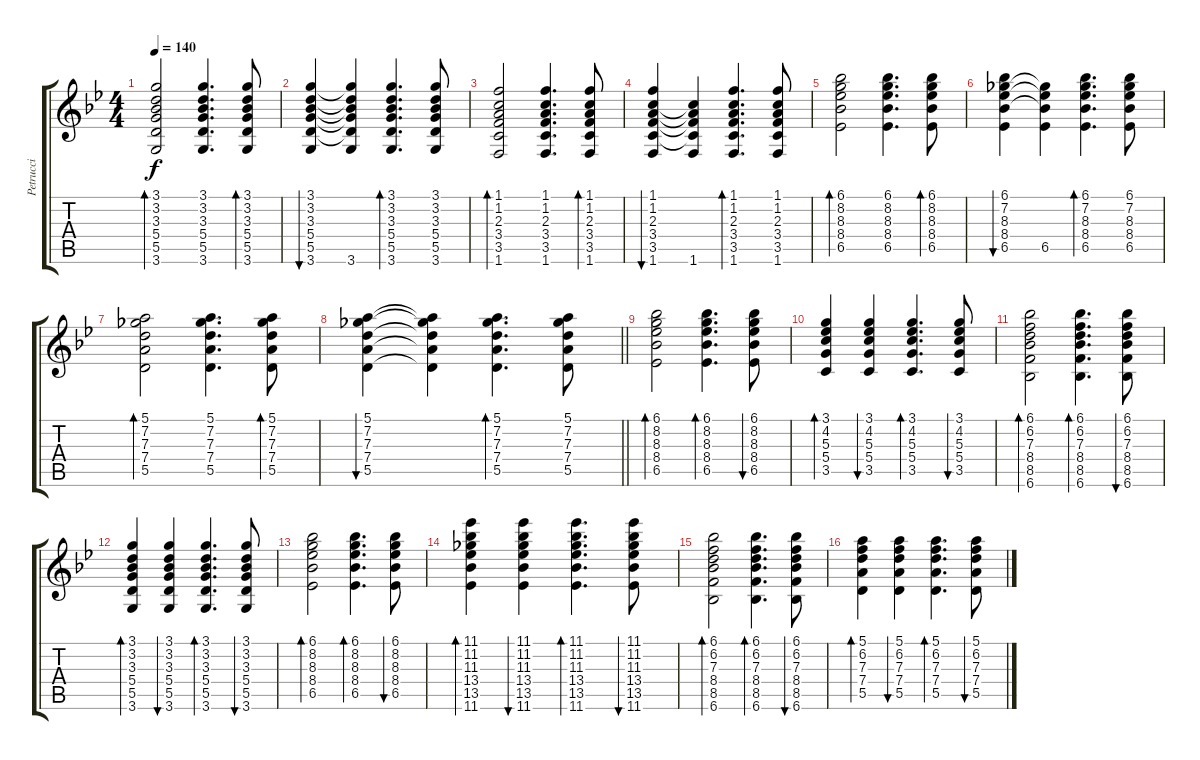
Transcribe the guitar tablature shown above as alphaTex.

\track ("Petrucci" "Petrucci") {instrument acousticguitarsteel}
\staff {score tabs}
\tuning (E4 B3 G3 D3 A2 E2) {hide}
\ts (4 4)
\tempo 140
\clef g2
\ks bb
(3.1 3.2 3.3 5.4 5.5 3.6).2{bd 120 dy f} (3.1 3.2 3.3 5.4 5.5 3.6).4{d} (3.1 3.2 3.3 5.4 5.5 3.6).8{bd 60} |
(3.1 3.2 3.3 5.4 5.5 3.6).4{bu 60} (3.1{t} 3.2{t} 3.3{t} 5.4{t} 5.5{t} 3.6).4 (3.1 3.2 3.3 5.4 5.5 3.6).4{d bd 60} (3.1 3.2 3.3 5.4 5.5 3.6).8 |
(1.1 1.2 2.3 3.4 3.5 1.6).2{bd 120} (1.1 1.2 2.3 3.4 3.5 1.6).4{d} (1.1 1.2 2.3 3.4 3.5 1.6).8{bd 60} |
(1.1 1.2 2.3 3.4 3.5 1.6).4{bu 60} (1.2{t} 2.3{t} 3.4{t} 3.5{t} 1.6).4 (1.1 1.2 2.3 3.4 3.5 1.6).4{d bd 60} (1.1 1.2 2.3 3.4 3.5 1.6).8 |
(6.1 8.2 8.3 8.4 6.5).2{bd 120} (6.1 8.2 8.3 8.4 6.5).4{d} (6.1 8.2 8.3 8.4 6.5).8{bd 60} |
(6.1 7.2 8.3 8.4 6.5).4{bu 60} (7.2{t} 8.3{t} 8.4{t} 6.5).4 (6.1 7.2 8.3 8.4 6.5).4{d bd 60} (6.1 7.2 8.3 8.4 6.5).8 |
(5.1 7.2 7.3 7.4 5.5).2{bd 120} (5.1 7.2 7.3 7.4 5.5).4{d} (5.1 7.2 7.3 7.4 5.5).8{bd 60} |
\barLineRight lightlight
(5.1 7.2 7.3 7.4 5.5).4{bu 60} (5.1{t} 7.2{t} 7.3{t} 7.4{t} 5.5{t}).4 (5.1 7.2 7.3 7.4 5.5).4{d bd 60} (5.1 7.2 7.3 7.4 5.5).8 |
(6.1 8.2 8.3 8.4 6.5).2{bd 60} (6.1 8.2 8.3 8.4 6.5).4{d bd 60} (6.1 8.2 8.3 8.4 6.5).8{bu 60} |
(3.1 4.2 5.3 5.4 3.5).4{bd 60} (3.1 4.2 5.3 5.4 3.5).4{bu 60} (3.1 4.2 5.3 5.4 3.5).4{d bd 60} (3.1 4.2 5.3 5.4 3.5).8{bu 60} |
(6.1 6.2 7.3 8.4 8.5 6.6).2{bd 60} (6.1 6.2 7.3 8.4 8.5 6.6).4{d bd 60} (6.1 6.2 7.3 8.4 8.5 6.6).8{bu 60} |
(3.1 3.2 3.3 5.4 5.5 3.6).4{bd 60} (3.1 3.2 3.3 5.4 5.5 3.6).4{bu 60} (3.1 3.2 3.3 5.4 5.5 3.6).4{d bd 60} (3.1 3.2 3.3 5.4 5.5 3.6).8{bu 60} |
(6.1 8.2 8.3 8.4 6.5).2{bd 60} (6.1 8.2 8.3 8.4 6.5).4{d bd 60} (6.1 8.2 8.3 8.4 6.5).8{bu 60} |
(11.1 11.2 11.3 13.4 13.5 11.6).4{bd 60} (11.1 11.2 11.3 13.4 13.5 11.6).4{bu 60} (11.1 11.2 11.3 13.4 13.5 11.6).4{d bd 60} (11.1 11.2 11.3 13.4 13.5 11.6).8{bu 60} |
(6.1 6.2 7.3 8.4 8.5 6.6).2{bd 60} (6.1 6.2 7.3 8.4 8.5 6.6).4{d bd 60} (6.1 6.2 7.3 8.4 8.5 6.6).8{bu 60} |
(5.1 6.2 7.3 7.4 5.5).4{bd 60} (5.1 6.2 7.3 7.4 5.5).4{bu 60} (5.1 6.2 7.3 7.4 5.5).4{d bd 60} (5.1 6.2 7.3 7.4 5.5).8{bu 60}
